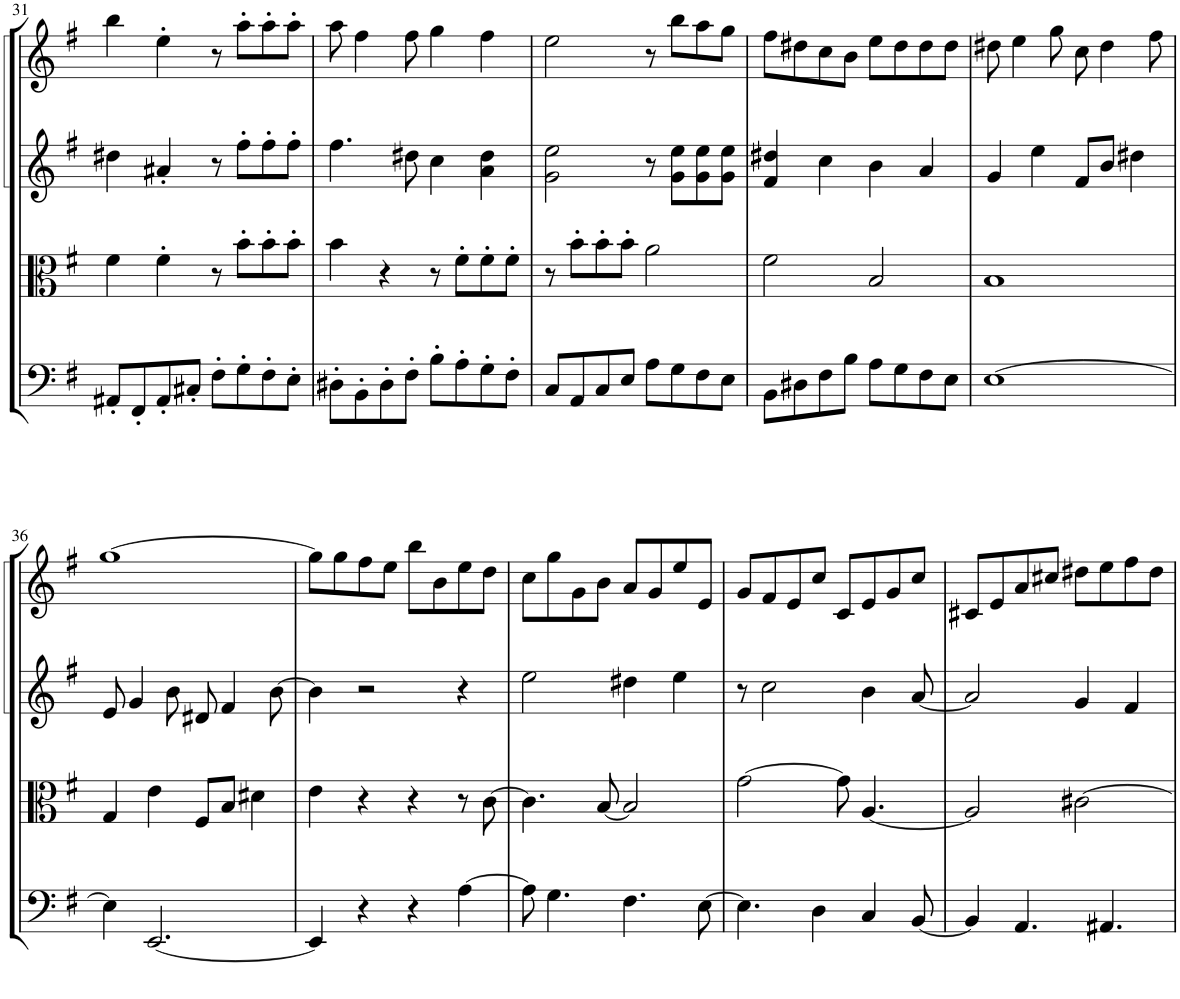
**kern	**kern	**kern	**kern
*part4	*part3	*part2	*part1
*staff4	*staff3	*staff2	*staff1
*I"Violoncello	*I"Viola	*I"Violin II	*I"Violin I
!!LO:PB:g=z
*clefF4	*clefC3	*clefG2	*clefG2
*k[f#]	*k[f#]	*k[f#]	*k[f#]
*M4/4	*M4/4	*M4/4	*M4/4
=31	=31	=31	=31
8AA#X'/L	4f#\	4dd#X\	4bb\
8FF#'/	.	.	.
8AA#'/	4f#'\	4a#X'/	4ee'\
8C#X'/J	.	.	.
8F#'\L	8r	8r	8r
8G'\	8b'\L	8ff#'\L	8aa'\L
8F#'\	8b'\	8ff#'\	8aa'\
8E'\J	8b'\J	8ff#'\J	8aa'\J
=32	=32	=32	=32
8D#X'\L	4b\	4.ff#\	8aa\
8BB'\	.	.	4ff#\
8D#'\	4r	.	.
8F#'\J	.	8dd#X\	8ff#\
8B'\L	8r	4cc\	4gg\
8A'\	8f#'\L	.	.
8G'\	8f#'\	4a\ 4dd#\	4ff#\
8F#'\J	8f#'\J	.	.
=33	=33	=33	=33
8C/L	8r	2g\ 2ee\	2ee\
8AA/	8b'\L	.	.
8C/	8b'\	.	.
8E/J	8b'\J	.	.
8A\L	2a\	8r	8r
8G\	.	8g\ 8ee\L	8bb\L
8F#\	.	8g\ 8ee\	8aa\
8E\J	.	8g\ 8ee\J	8gg\J
=34	=34	=34	=34
8BB\L	2f#\	4f#/ 4dd#X/	8ff#\L
8D#X\	.	.	8dd#X\
8F#\	.	4cc\	8cc\
8B\J	.	.	8b\J
8A\L	2B/	4b\	8ee\L
8G\	.	.	8dd#\
8F#\	.	4a/	8dd#\
8E\J	.	.	8dd#\J
=35	=35	=35	=35
[1E	1B	4g/	8dd#X\
.	.	.	4ee\
.	.	4ee\	.
.	.	.	8gg\
.	.	8f#/L	8cc\
.	.	8b/J	4dd#\
.	.	4dd#X\	.
.	.	.	8ff#\
!!LO:LB:g=z
=36	=36	=36	=36
4E\]	4G/	8e/	[1gg
.	.	4g/	.
[2.EE/	4e\	.	.
.	.	8b\	.
.	8F#/L	8d#X/	.
.	8B/J	4f#/	.
.	4d#X\	.	.
.	.	[8b\	.
=37	=37	=37	=37
4EE/]	4e\	4b\]	8gg\L]
.	.	.	8gg\
4r	4r	2r	8ff#\
.	.	.	8ee\J
4r	4r	.	8bb\L
.	.	.	8b\
[4A\	8r	4r	8ee\
.	[8c\	.	8dd\J
=38	=38	=38	=38
8A\]	4.c\]	2ee\	8cc\L
4.G\	.	.	8gg\
.	.	.	8g\
.	[8B/	.	8b\J
4.F#\	2B/]	4dd#X\	8a/L
.	.	.	8g/
.	.	4ee\	8ee/
[8E\	.	.	8e/J
=39	=39	=39	=39
4.E\]	[2g\	8r	8g/L
.	.	2cc\	8f#/
.	.	.	8e/
4D\	.	.	8cc/J
.	8g\]	.	8c/L
4C/	[4.A/	4b\	8e/
.	.	.	8g/
[8BB/	.	[8a/	8cc/J
=40	=40	=40	=40
4BB/]	2A/]	2a/]	8c#X/L
.	.	.	8e/
4.AA/	.	.	8a/
.	.	.	8cc#X/J
.	[2c#X\	4g/	8dd#X\L
4.AA#X/	.	.	8ee\
.	.	4f#/	8ff#\
.	.	.	8dd#\J
=	=	=	=
*-	*-	*-	*-
